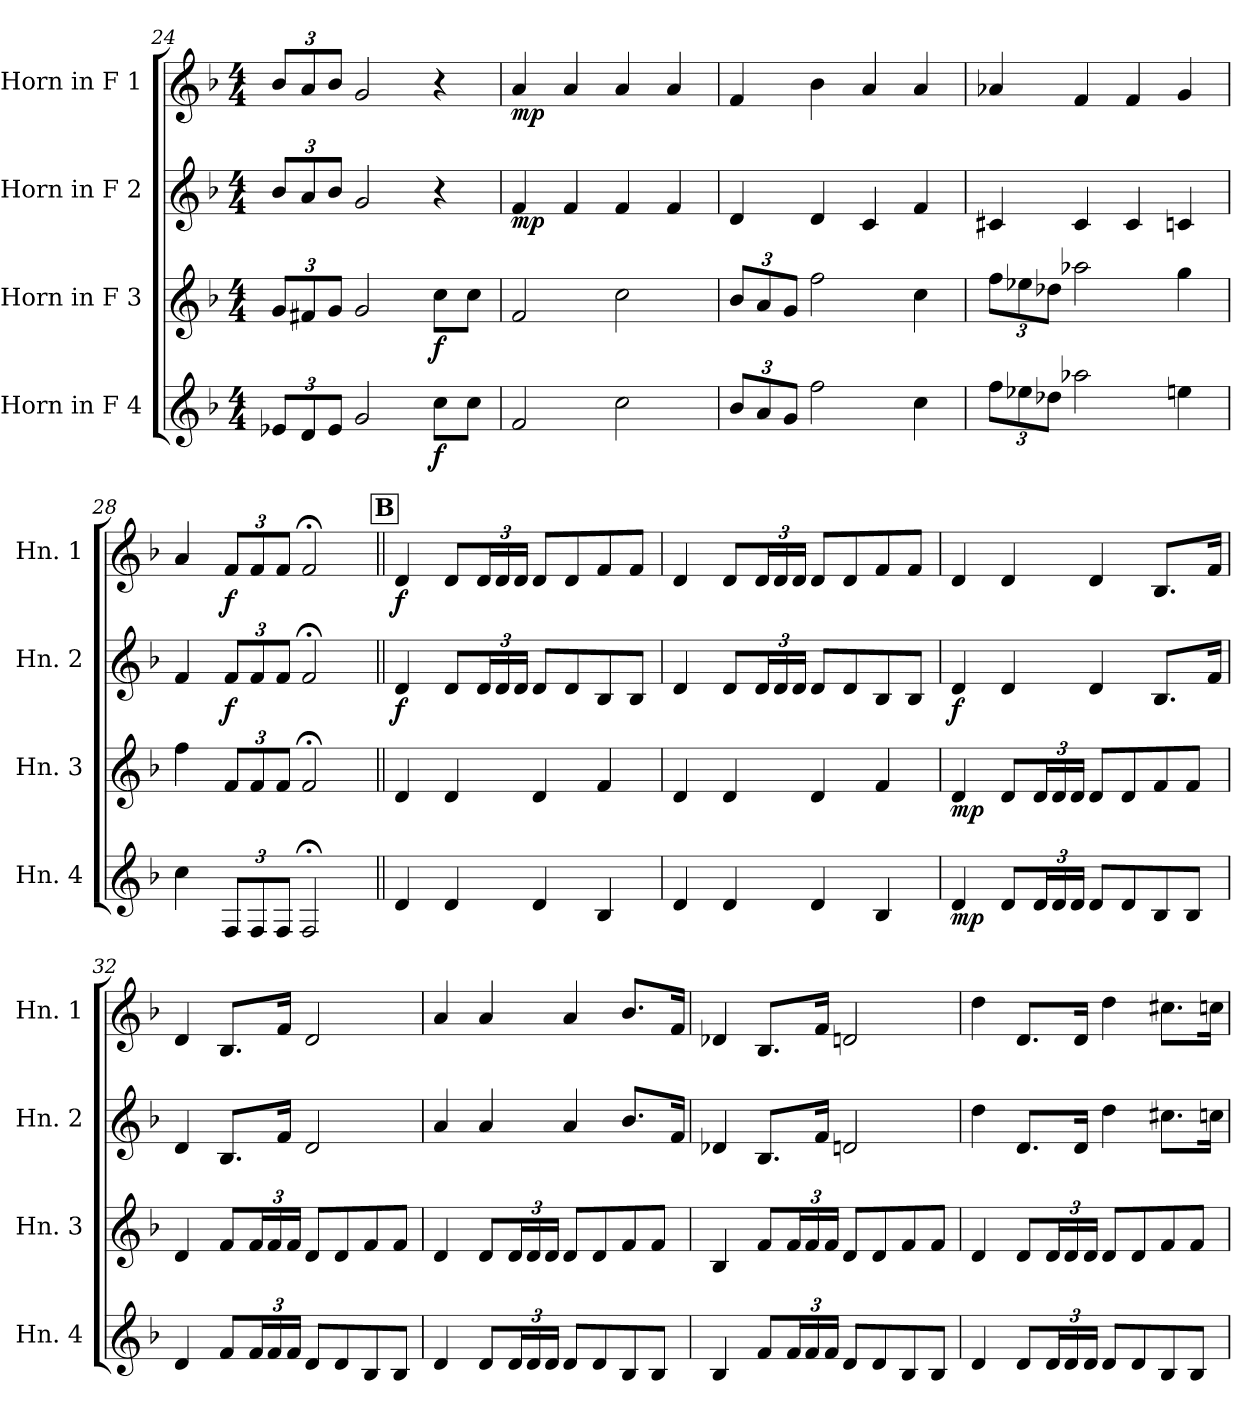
**kern	**dynam	**kern	**dynam	**kern	**dynam	**kern	**dynam
*part4	*part4	*part3	*part3	*part2	*part2	*part1	*part1
*staff4	*staff4	*staff3	*staff3	*staff2	*staff2	*staff1	*staff1
*I"Horn in F 4	*	*I"Horn in F 3	*	*I"Horn in F 2	*	*I"Horn in F 1	*
*I'Hn. 4	*	*I'Hn. 3	*	*I'Hn. 2	*	*I'Hn. 1	*
*clefG2	*	*clefG2	*	*clefG2	*	*clefG2	*
*ITrd4c7	*	*ITrd4c7	*	*ITrd4c7	*	*ITrd4c7	*
*k[b-e-]	*	*k[b-e-]	*	*k[b-e-]	*	*k[b-e-]	*
*M4/4	*	*M4/4	*	*M4/4	*	*M4/4	*
*Xbrackettup	*	*Xbrackettup	*	*Xbrackettup	*	*Xbrackettup	*
=24	=24	=24	=24	=24	=24	=24	=24
12A-X/L	.	12c/L	.	12e-/L	.	12e-/L	.
12G/	.	12Bn/	.	12d/	.	12d/	.
12A-/J	.	12c/J	.	12e-/J	.	12e-/J	.
2c/	.	2c/	.	2c/	.	2c/	.
!	!LO:DY:b	!	!LO:DY:b	!	!	!	!
8f\L	f	8f\L	f	4r	.	4r	.
8f\J	.	8f\J	.	.	.	.	.
=25	=25	=25	=25	=25	=25	=25	=25
!	!	!	!	!	!LO:DY:b	!	!LO:DY:b
2B-/	.	2B-/	.	4B-/	mp	4d/	mp
.	.	.	.	4B-/	.	4d/	.
2f\	.	2f\	.	4B-/	.	4d/	.
.	.	.	.	4B-/	.	4d/	.
=26	=26	=26	=26	=26	=26	=26	=26
12e-/L	.	12e-/L	.	4G/	.	4B-/	.
12d/	.	12d/	.	.	.	.	.
12c/J	.	12c/J	.	.	.	.	.
2b-\	.	2b-\	.	4G/	.	4e-\	.
.	.	.	.	4F/	.	4d/	.
4f\	.	4f\	.	4B-/	.	4d/	.
!!LO:PB:g=z
=27	=27	=27	=27	=27	=27	=27	=27
12b-\L	.	12b-\L	.	4F#X/	.	4d-X/	.
12a-X\	.	12a-X\	.	.	.	.	.
12g-X\J	.	12g-X\J	.	.	.	.	.
2dd-X\	.	2dd-X\	.	4F#/	.	4B-/	.
.	.	.	.	4F#/	.	4B-/	.
4an\	.	4cc\	.	4Fn/	.	4c/	.
=28	=28	=28	=28	=28	=28	=28	=28
4f\	.	4b-\	.	4B-/	.	4d/	.
!	!	!	!	!	!LO:DY:b	!	!LO:DY:b
12BB-/L	.	12B-/L	.	12B-/L	f	12B-/L	f
12BB-/	.	12B-/	.	12B-/	.	12B-/	.
12BB-/J	.	12B-/J	.	12B-/J	.	12B-/J	.
2BB-;</	.	2B-;</	.	2B-;</	.	2B-;</	.
!!LO:REH:place=s1:a:B:fs=14:t=B
=29||	=29||	=29||	=29||	=29||	=29||	=29||	=29||
!	!	!	!	!	!LO:DY:b	!	!LO:DY:b
4G/	.	4G/	.	4G/	f	4G/	f
4G/	.	4G/	.	8G/L	.	8G/L	.
.	.	.	.	24G/L	.	24G/L	.
.	.	.	.	24G/	.	24G/	.
.	.	.	.	24G/JJ	.	24G/JJ	.
4G/	.	4G/	.	8G/L	.	8G/L	.
.	.	.	.	8G/	.	8G/	.
4E-/	.	4B-/	.	8E-/	.	8B-/	.
.	.	.	.	8E-/J	.	8B-/J	.
=30	=30	=30	=30	=30	=30	=30	=30
4G/	.	4G/	.	4G/	.	4G/	.
4G/	.	4G/	.	8G/L	.	8G/L	.
.	.	.	.	24G/L	.	24G/L	.
.	.	.	.	24G/	.	24G/	.
.	.	.	.	24G/JJ	.	24G/JJ	.
4G/	.	4G/	.	8G/L	.	8G/L	.
.	.	.	.	8G/	.	8G/	.
4E-/	.	4B-/	.	8E-/	.	8B-/	.
.	.	.	.	8E-/J	.	8B-/J	.
!!LO:LB:g=z
=31	=31	=31	=31	=31	=31	=31	=31
!	!LO:DY:b	!	!LO:DY:b	!	!LO:DY:b	!	!
4G/	mp	4G/	mp	4G/	f	4G/	.
8G/L	.	8G/L	.	4G/	.	4G/	.
24G/L	.	24G/L	.	.	.	.	.
24G/	.	24G/	.	.	.	.	.
24G/JJ	.	24G/JJ	.	.	.	.	.
8G/L	.	8G/L	.	4G/	.	4G/	.
8G/	.	8G/	.	.	.	.	.
8E-/	.	8B-/	.	8.E-/L	.	8.E-/L	.
8E-/J	.	8B-/J	.	.	.	.	.
.	.	.	.	16B-/Jk	.	16B-/Jk	.
=32	=32	=32	=32	=32	=32	=32	=32
4G/	.	4G/	.	4G/	.	4G/	.
8B-/L	.	8B-/L	.	8.E-/L	.	8.E-/L	.
24B-/L	.	24B-/L	.	.	.	.	.
24B-/	.	24B-/	.	.	.	.	.
.	.	.	.	16B-/Jk	.	16B-/Jk	.
24B-/JJ	.	24B-/JJ	.	.	.	.	.
8G/L	.	8G/L	.	2G/	.	2G/	.
8G/	.	8G/	.	.	.	.	.
8E-/	.	8B-/	.	.	.	.	.
8E-/J	.	8B-/J	.	.	.	.	.
=33	=33	=33	=33	=33	=33	=33	=33
4G/	.	4G/	.	4d/	.	4d/	.
8G/L	.	8G/L	.	4d/	.	4d/	.
24G/L	.	24G/L	.	.	.	.	.
24G/	.	24G/	.	.	.	.	.
24G/JJ	.	24G/JJ	.	.	.	.	.
8G/L	.	8G/L	.	4d/	.	4d/	.
8G/	.	8G/	.	.	.	.	.
8E-/	.	8B-/	.	8.e-/L	.	8.e-/L	.
8E-/J	.	8B-/J	.	.	.	.	.
.	.	.	.	16B-/Jk	.	16B-/Jk	.
!!LO:PB:g=z
=34	=34	=34	=34	=34	=34	=34	=34
4E-/	.	4E-/	.	4G-X/	.	4G-X/	.
8B-/L	.	8B-/L	.	8.E-/L	.	8.E-/L	.
24B-/L	.	24B-/L	.	.	.	.	.
24B-/	.	24B-/	.	.	.	.	.
.	.	.	.	16B-/Jk	.	16B-/Jk	.
24B-/JJ	.	24B-/JJ	.	.	.	.	.
8G/L	.	8G/L	.	2Gn/	.	2Gn/	.
8G/	.	8G/	.	.	.	.	.
8E-/	.	8B-/	.	.	.	.	.
8E-/J	.	8B-/J	.	.	.	.	.
!!LO:PB:g=z
=35	=35	=35	=35	=35	=35	=35	=35
4G/	.	4G/	.	4g\	.	4g\	.
8G/L	.	8G/L	.	8.G/L	.	8.G/L	.
24G/L	.	24G/L	.	.	.	.	.
24G/	.	24G/	.	.	.	.	.
.	.	.	.	16G/Jk	.	16G/Jk	.
24G/JJ	.	24G/JJ	.	.	.	.	.
8G/L	.	8G/L	.	4g\	.	4g\	.
8G/	.	8G/	.	.	.	.	.
8E-/	.	8B-/	.	8.f#X\L	.	8.f#X\L	.
8E-/J	.	8B-/J	.	.	.	.	.
.	.	.	.	16fn\Jk	.	16fn\Jk	.
=	=	=	=	=	=	=	=
*-	*-	*-	*-	*-	*-	*-	*-
